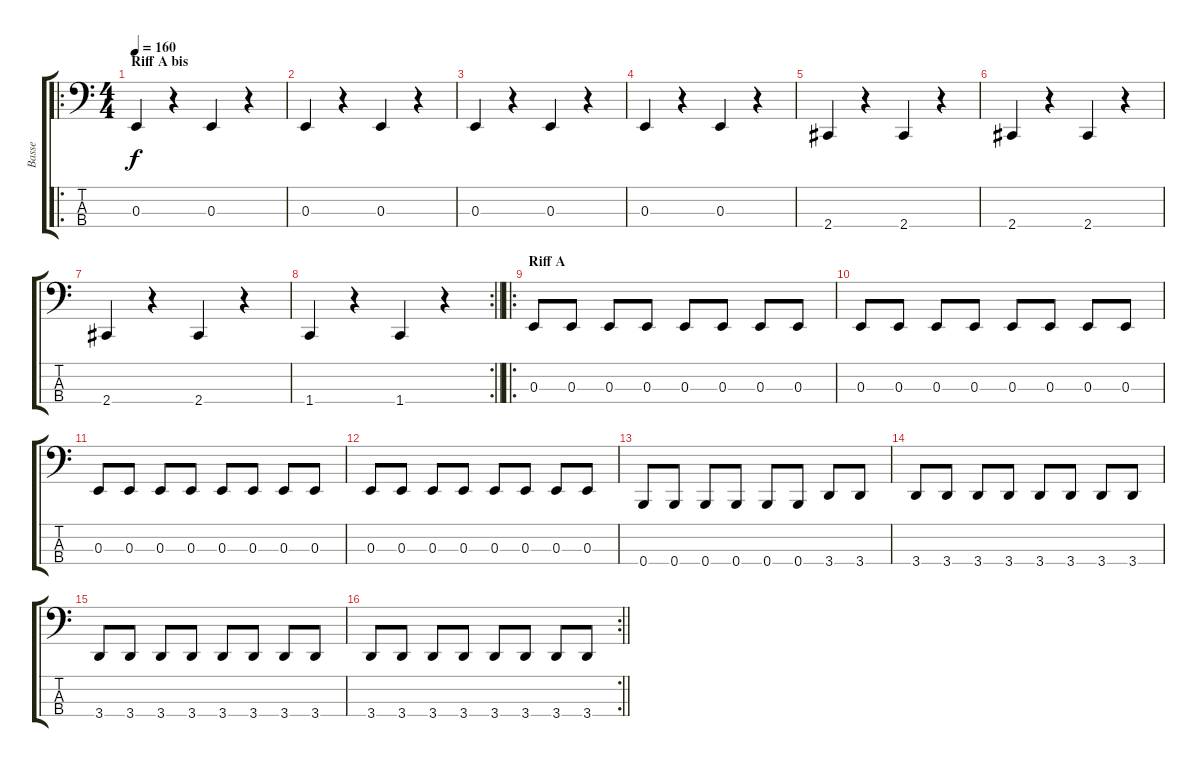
\track ("Basse" "Basse") {instrument electricbassfinger}
\staff {score tabs}
\tuning (D2 A1 E1 B0) {hide}
\ro
\ts (4 4)
\section ("" "Riff A bis")
\tempo 160
\clef f4
\ks c
0.3.4{dy f} r.4 0.3.4 r.4 |
0.3.4 r.4 0.3.4 r.4 |
0.3.4 r.4 0.3.4 r.4 |
0.3.4 r.4 0.3.4 r.4 |
2.4.4 r.4 2.4.4 r.4 |
2.4.4 r.4 2.4.4 r.4 |
2.4.4 r.4 2.4.4 r.4 |
\rc 2
\barLineRight lightlight
1.4.4 r.4 1.4.4 r.4 |
\ro
\section ("" "Riff A")
0.3.8 0.3.8 0.3.8 0.3.8 0.3.8 0.3.8 0.3.8 0.3.8 |
0.3.8 0.3.8 0.3.8 0.3.8 0.3.8 0.3.8 0.3.8 0.3.8 |
0.3.8 0.3.8 0.3.8 0.3.8 0.3.8 0.3.8 0.3.8 0.3.8 |
0.3.8 0.3.8 0.3.8 0.3.8 0.3.8 0.3.8 0.3.8 0.3.8 |
0.4.8 0.4.8 0.4.8 0.4.8 0.4.8 0.4.8 3.4.8 3.4.8 |
3.4.8 3.4.8 3.4.8 3.4.8 3.4.8 3.4.8 3.4.8 3.4.8 |
3.4.8 3.4.8 3.4.8 3.4.8 3.4.8 3.4.8 3.4.8 3.4.8 |
\rc 2
\barLineRight lightlight
3.4.8 3.4.8 3.4.8 3.4.8 3.4.8 3.4.8 3.4.8 3.4.8
